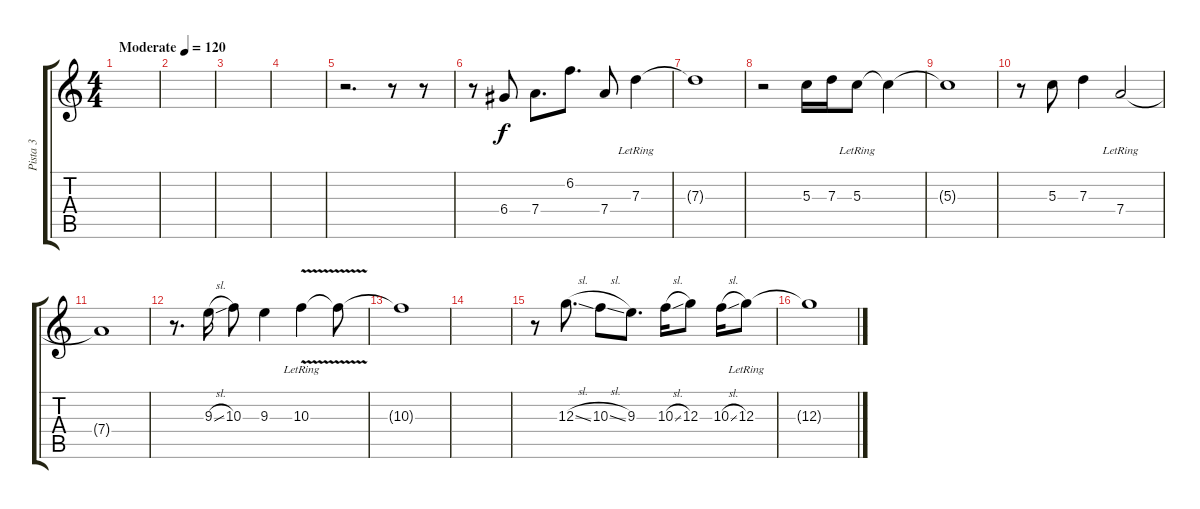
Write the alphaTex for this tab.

\track ("Pista 3" "Pista 3") {instrument acousticguitarsteel}
\staff {score tabs}
\tuning (E4 B3 G3 D3 A2 E2) {hide}
\ts (4 4)
\tempo (120 "Moderate")
\clef g2
\ks c
|
|
|
|
r.2{d} r.8 r.8 |
r.8 6.4.8 7.4.8{d} 6.2.8{d} 7.4.8 7.3{lr}.4 |
7.3{t}.1 |
r.2 5.3.16 7.3.16 5.3{lr}.8 5.3{t}.4 |
5.3{t}.1 |
r.8 5.3.8 7.3.4 7.4{lr}.2 |
7.4{t}.1 |
r.8{d} 9.3{sl}.16 10.3.8 9.3.4 10.3{v lr}.4 10.3{t}.8 |
10.3{t}.1 |
|
r.8 12.3{sl}.8{d} 10.3{sl}.8 9.3.8{d} 10.3{sl}.16 12.3.8 10.3{sl}.16 12.3{lr}.8 |
12.3{t}.1
